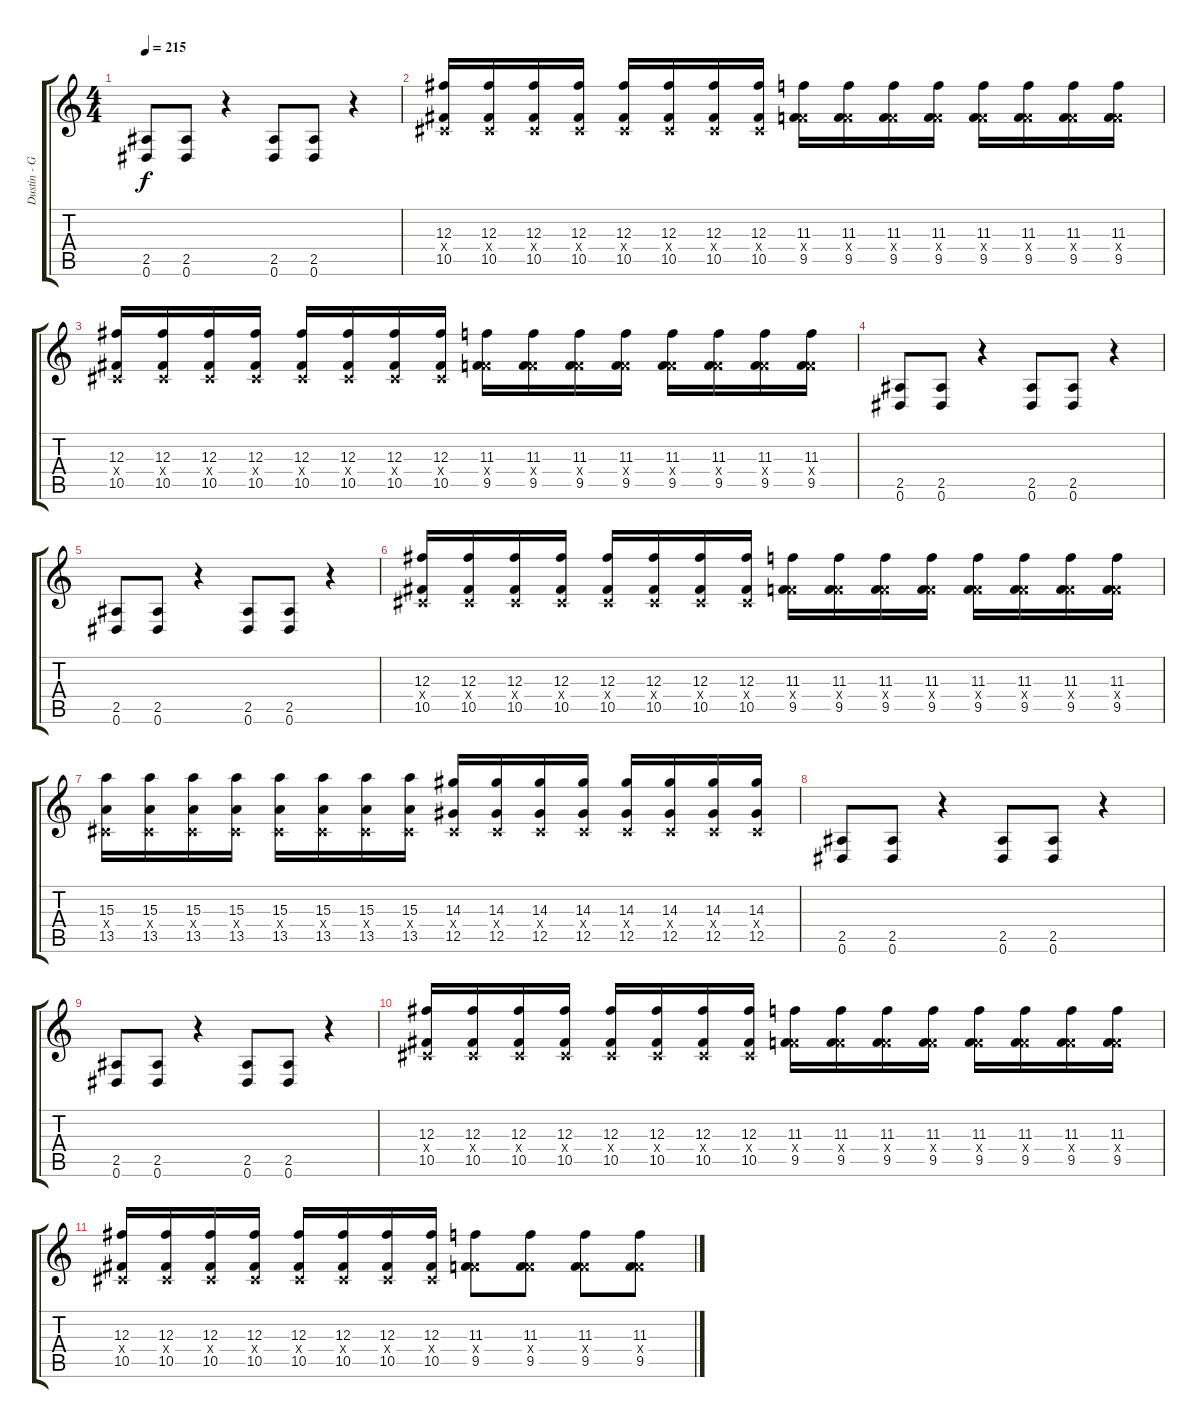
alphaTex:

\track ("Dustin - Guitar" "Dustin - G") {instrument overdrivenguitar}
\staff {score tabs}
\tuning (Eb4 Bb3 Gb3 Db3 Ab2 Eb2) {hide}
\ts (4 4)
\tempo 215
\clef g2
\ks c
(2.5 0.6).8{dy f} (2.5 0.6).8 r.4 (2.5 0.6).8 (2.5 0.6).8 r.4 |
(12.3 0.4{x} 10.5).16 (12.3 0.4{x} 10.5).16 (12.3 0.4{x} 10.5).16 (12.3 0.4{x} 10.5).16 (12.3 0.4{x} 10.5).16 (12.3 0.4{x} 10.5).16 (12.3 0.4{x} 10.5).16 (12.3 0.4{x} 10.5).16 (11.3 4.4{x} 9.5).16 (11.3 4.4{x} 9.5).16 (11.3 4.4{x} 9.5).16 (11.3 4.4{x} 9.5).16 (11.3 4.4{x} 9.5).16 (11.3 4.4{x} 9.5).16 (11.3 4.4{x} 9.5).16 (11.3 4.4{x} 9.5).16 |
(12.3 0.4{x} 10.5).16 (12.3 0.4{x} 10.5).16 (12.3 0.4{x} 10.5).16 (12.3 0.4{x} 10.5).16 (12.3 0.4{x} 10.5).16 (12.3 0.4{x} 10.5).16 (12.3 0.4{x} 10.5).16 (12.3 0.4{x} 10.5).16 (11.3 4.4{x} 9.5).16 (11.3 4.4{x} 9.5).16 (11.3 4.4{x} 9.5).16 (11.3 4.4{x} 9.5).16 (11.3 4.4{x} 9.5).16 (11.3 4.4{x} 9.5).16 (11.3 4.4{x} 9.5).16 (11.3 4.4{x} 9.5).16 |
(2.5 0.6).8 (2.5 0.6).8 r.4 (2.5 0.6).8 (2.5 0.6).8 r.4 |
(2.5 0.6).8 (2.5 0.6).8 r.4 (2.5 0.6).8 (2.5 0.6).8 r.4 |
(12.3 0.4{x} 10.5).16 (12.3 0.4{x} 10.5).16 (12.3 0.4{x} 10.5).16 (12.3 0.4{x} 10.5).16 (12.3 0.4{x} 10.5).16 (12.3 0.4{x} 10.5).16 (12.3 0.4{x} 10.5).16 (12.3 0.4{x} 10.5).16 (11.3 4.4{x} 9.5).16 (11.3 4.4{x} 9.5).16 (11.3 4.4{x} 9.5).16 (11.3 4.4{x} 9.5).16 (11.3 4.4{x} 9.5).16 (11.3 4.4{x} 9.5).16 (11.3 4.4{x} 9.5).16 (11.3 4.4{x} 9.5).16 |
(15.3 0.4{x} 13.5).16 (15.3 0.4{x} 13.5).16 (15.3 0.4{x} 13.5).16 (15.3 0.4{x} 13.5).16 (15.3 0.4{x} 13.5).16 (15.3 0.4{x} 13.5).16 (15.3 0.4{x} 13.5).16 (15.3 0.4{x} 13.5).16 (14.3 0.4{x} 12.5).16 (14.3 0.4{x} 12.5).16 (14.3 0.4{x} 12.5).16 (14.3 0.4{x} 12.5).16 (14.3 0.4{x} 12.5).16 (14.3 0.4{x} 12.5).16 (14.3 0.4{x} 12.5).16 (14.3 0.4{x} 12.5).16 |
(2.5 0.6).8 (2.5 0.6).8 r.4 (2.5 0.6).8 (2.5 0.6).8 r.4 |
(2.5 0.6).8 (2.5 0.6).8 r.4 (2.5 0.6).8 (2.5 0.6).8 r.4 |
(12.3 0.4{x} 10.5).16 (12.3 0.4{x} 10.5).16 (12.3 0.4{x} 10.5).16 (12.3 0.4{x} 10.5).16 (12.3 0.4{x} 10.5).16 (12.3 0.4{x} 10.5).16 (12.3 0.4{x} 10.5).16 (12.3 0.4{x} 10.5).16 (11.3 4.4{x} 9.5).16 (11.3 4.4{x} 9.5).16 (11.3 4.4{x} 9.5).16 (11.3 4.4{x} 9.5).16 (11.3 4.4{x} 9.5).16 (11.3 4.4{x} 9.5).16 (11.3 4.4{x} 9.5).16 (11.3 4.4{x} 9.5).16 |
(12.3 0.4{x} 10.5).16 (12.3 0.4{x} 10.5).16 (12.3 0.4{x} 10.5).16 (12.3 0.4{x} 10.5).16 (12.3 0.4{x} 10.5).16 (12.3 0.4{x} 10.5).16 (12.3 0.4{x} 10.5).16 (12.3 0.4{x} 10.5).16 (11.3 4.4{x} 9.5).8 (11.3 4.4{x} 9.5).8 (11.3 4.4{x} 9.5).8 (11.3 4.4{x} 9.5).8
